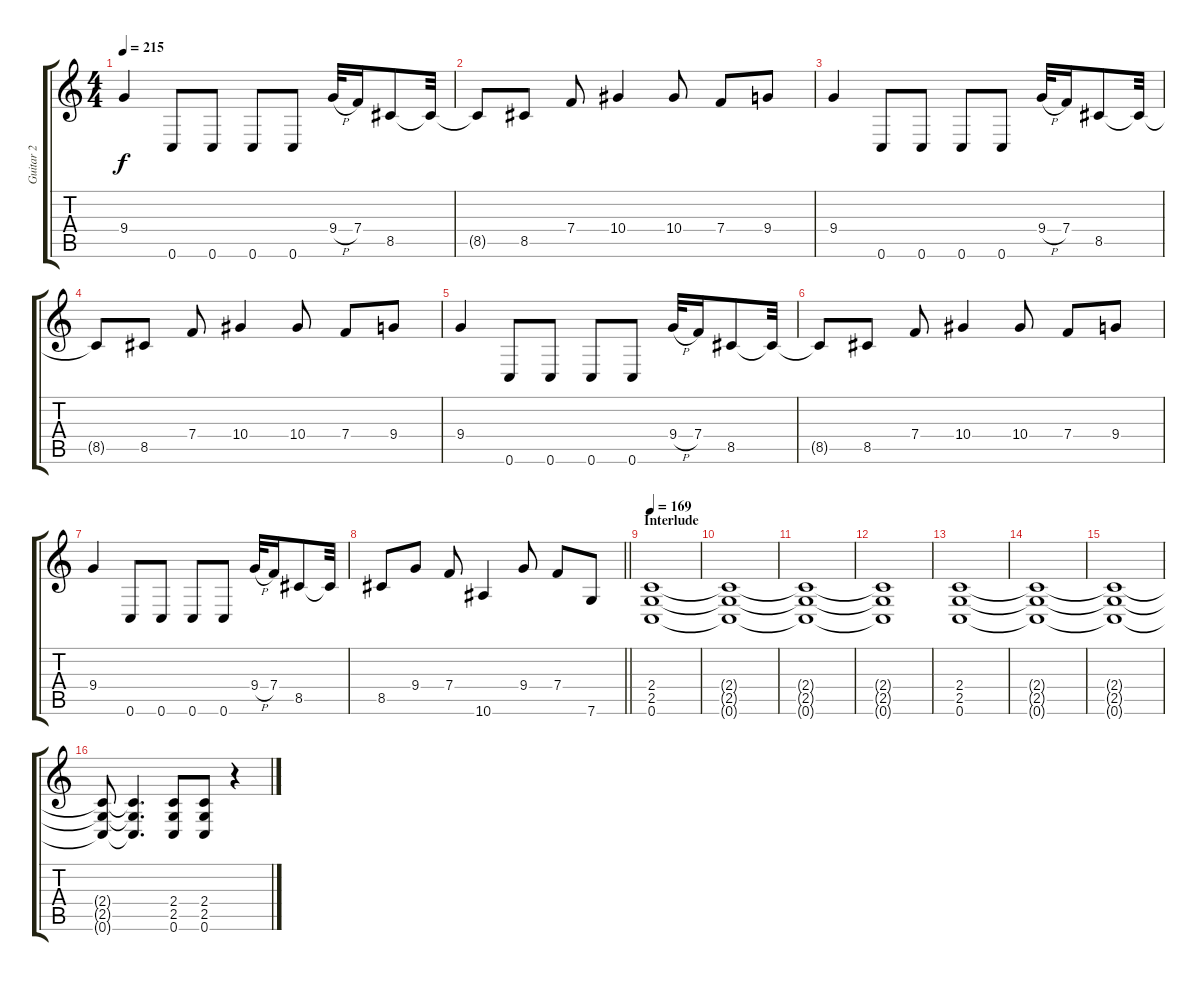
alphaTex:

\track ("Guitar 2" "Guitar 2") {instrument overdrivenguitar}
\staff {score tabs}
\tuning (C4 G3 Eb3 Bb2 F2 C2) {hide}
\ts (4 4)
\tempo 215
\clef g2
\ks c
9.4.4{dy f} 0.6.8 0.6.8 0.6.8 0.6.8 9.4{h}.32 7.4.16 8.5.8 8.5{t}.32 |
8.5{t}.8 8.5.8 7.4.8 10.4.4 10.4.8 7.4.8 9.4.8 |
9.4.4 0.6.8 0.6.8 0.6.8 0.6.8 9.4{h}.32 7.4.16 8.5.8 8.5{t}.32 |
8.5{t}.8 8.5.8 7.4.8 10.4.4 10.4.8 7.4.8 9.4.8 |
9.4.4 0.6.8 0.6.8 0.6.8 0.6.8 9.4{h}.32 7.4.16 8.5.8 8.5{t}.32 |
8.5{t}.8 8.5.8 7.4.8 10.4.4 10.4.8 7.4.8 9.4.8 |
9.4.4 0.6.8 0.6.8 0.6.8 0.6.8 9.4{h}.32 7.4.16 8.5.8 8.5{t}.32 |
\barLineRight lightlight
8.5.8 9.4.8 7.4.8 10.6.4 9.4.8 7.4.8 7.6.8 |
\section ("" "Interlude")
\tempo 169
(2.4 2.5 0.6).1 |
(2.4{t} 2.5{t} 0.6{t}).1 |
(2.4{t} 2.5{t} 0.6{t}).1 |
(2.4{t} 2.5{t} 0.6{t}).1 |
(2.4 2.5 0.6).1 |
(2.4{t} 2.5{t} 0.6{t}).1 |
(2.4{t} 2.5{t} 0.6{t}).1 |
(2.4{t} 2.5{t} 0.6{t}).8 (2.4{t} 2.5{t} 0.6{t}).4{d} (2.4 2.5 0.6).8 (2.4 2.5 0.6).8 r.4
